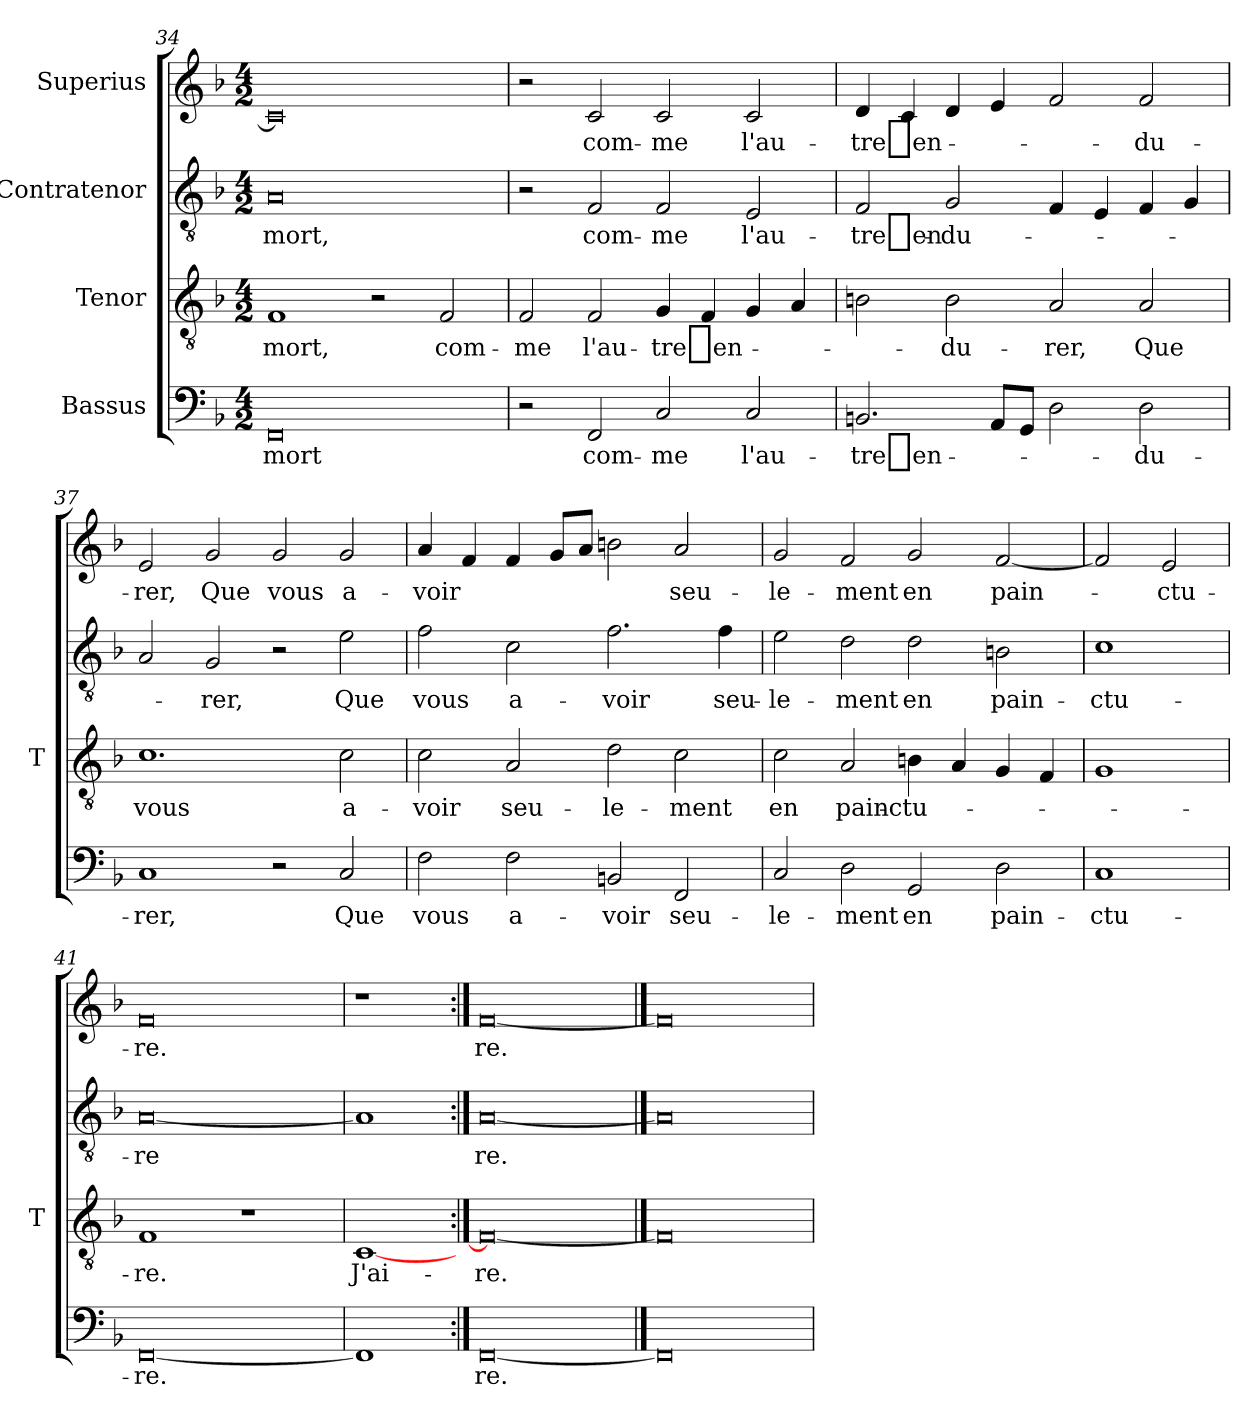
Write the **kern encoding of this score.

**kern	**text	**kern	**text	**kern	**text	**kern	**text
*part4	*part4	*part3	*part3	*part2	*part2	*part1	*part1
*staff4	*staff4	*staff3	*staff3	*staff2	*staff2	*staff1	*staff1
*I"Bassus	*	*I"Tenor	*	*I"Contratenor	*	*I"Superius	*
*	*	*I'T	*	*	*	*	*
*clefF4	*	*clefGv2	*	*clefGv2	*	*clefG2	*
*k[b-]	*	*k[b-]	*	*k[b-]	*	*k[b-]	*
*M4/2	*	*M4/2	*	*M4/2	*	*M4/2	*
=34	=34	=34	=34	=34	=34	=34	=34
0FF	-mort	1F	-mort,	0A	-mort,	0c]	.
.	.	2r	.	.	.	.	.
.	.	2F	com-	.	.	.	.
=35	=35	=35	=35	=35	=35	=35	=35
2r	.	2F	-me	2r	.	2r	.
2FF	com-	2F	l'au-	2F	com-	2c	com-
2C	-me	4G	tre_en-	2F	-me	2c	-me
.	.	4F	.	.	.	.	.
2C	l'au-	4G	.	2E	l'au-	2c	l'au-
.	.	4A	.	.	.	.	.
=36	=36	=36	=36	=36	=36	=36	=36
2.BBn	tre_en-	2Bn	.	2F	tre_en-	4d	tre_en-
.	.	.	.	.	.	4c	.
.	.	2B	du-	2G	du-	4d	.
8AAL	.	.	.	.	.	4e	.
8GGJ	.	.	.	.	.	.	.
2D	.	2A	-rer,	4F	.	2f	.
.	.	.	.	4E	.	.	.
2D	du-	2A	-Que	4F	.	2f	du-
.	.	.	.	4G	.	.	.
=37	=37	=37	=37	=37	=37	=37	=37
1C	-rer,	1.c	-vous	2A	.	2e	-rer,
.	.	.	.	2G	-rer,	2g	-Que
2r	.	.	.	2r	.	2g	-vous
2C	-Que	2c	a-	2e	-Que	2g	a-
=38	=38	=38	=38	=38	=38	=38	=38
2F	-vous	2c	-voir	2f	-vous	4a	-voir
.	.	.	.	.	.	4f	.
2F	a-	2A	seu-	2c	a-	4f	.
.	.	.	.	.	.	8gL	.
.	.	.	.	.	.	8aJ	.
2BBn	-voir	2d	le-	2.f	-voir	2bn	.
2FF	seu-	2c	-ment	.	.	2a	seu-
.	.	.	.	4f	seu-	.	.
=39	=39	=39	=39	=39	=39	=39	=39
2C	le-	2c	-en	2e	le-	2g	le-
2D	-ment	2A	pain-	2d	-ment	2f	-ment
2GG	-en	4Bn	ctu-	2d	-en	2g	-en
.	.	4A	.	.	.	.	.
2D	pain-	4G	.	2Bn	pain-	[2f	pain-
.	.	4F	.	.	.	.	.
=40	=40	=40	=40	=40	=40	=40	=40
1C	ctu-	1G	.	1c	ctu-	2f]	.
.	.	.	.	.	.	2e	ctu-
=41	=41	=41	=41	=41	=41	=41	=41
[0FF	-re.	1F	-re.	[0A	-re	0f	-re.
.	.	1r	.	.	.	.	.
=42	=42	=42	=42	=42	=42	=42	=42
1FF]	.	[1C	J'ai-	1A]	.	1r	.
=43:|!	=43:|!	=43:|!	=43:|!	=43:|!	=43:|!	=43:|!	=43:|!
[0FF	-re.	0F_	-re.	[0A	-re.	[0f	-re.
==44	==44	==44	==44	==44	==44	==44	==44
0FF]	.	0F]	.	0A]	.	0f]	.
=	=	=	=	=	=	=	=
*-	*-	*-	*-	*-	*-	*-	*-
